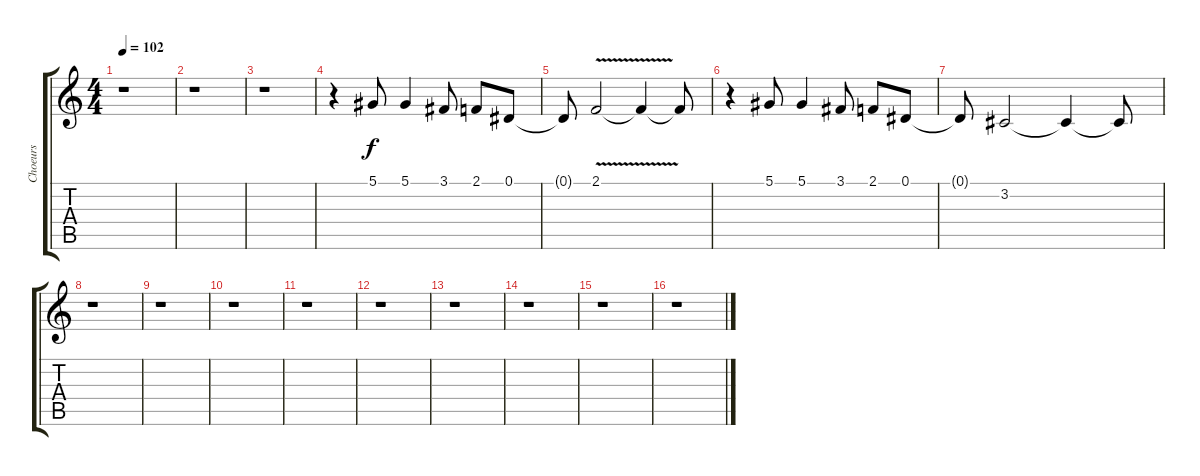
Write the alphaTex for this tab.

\track ("Choeurs" "Choeurs") {instrument choiraahs}
\staff {score tabs}
\tuning (Eb4 Bb3 Gb3 Db3 Ab2 Eb2) {hide}
\ts (4 4)
\tempo 102
\clef g2
\ks c
r.1{dy f} |
r.1 |
r.1 |
r.4 5.1.8 5.1.4 3.1.8 2.1.8 0.1.8 |
0.1{t}.8 2.1{v}.2 2.1{t}.4 2.1{t}.8 |
r.4 5.1.8 5.1.4 3.1.8 2.1.8 0.1.8 |
0.1{t}.8 3.2.2 3.2{t}.4 3.2{t}.8 |
r.1 |
r.1 |
r.1 |
r.1 |
r.1 |
r.1 |
r.1 |
r.1 |
r.1
